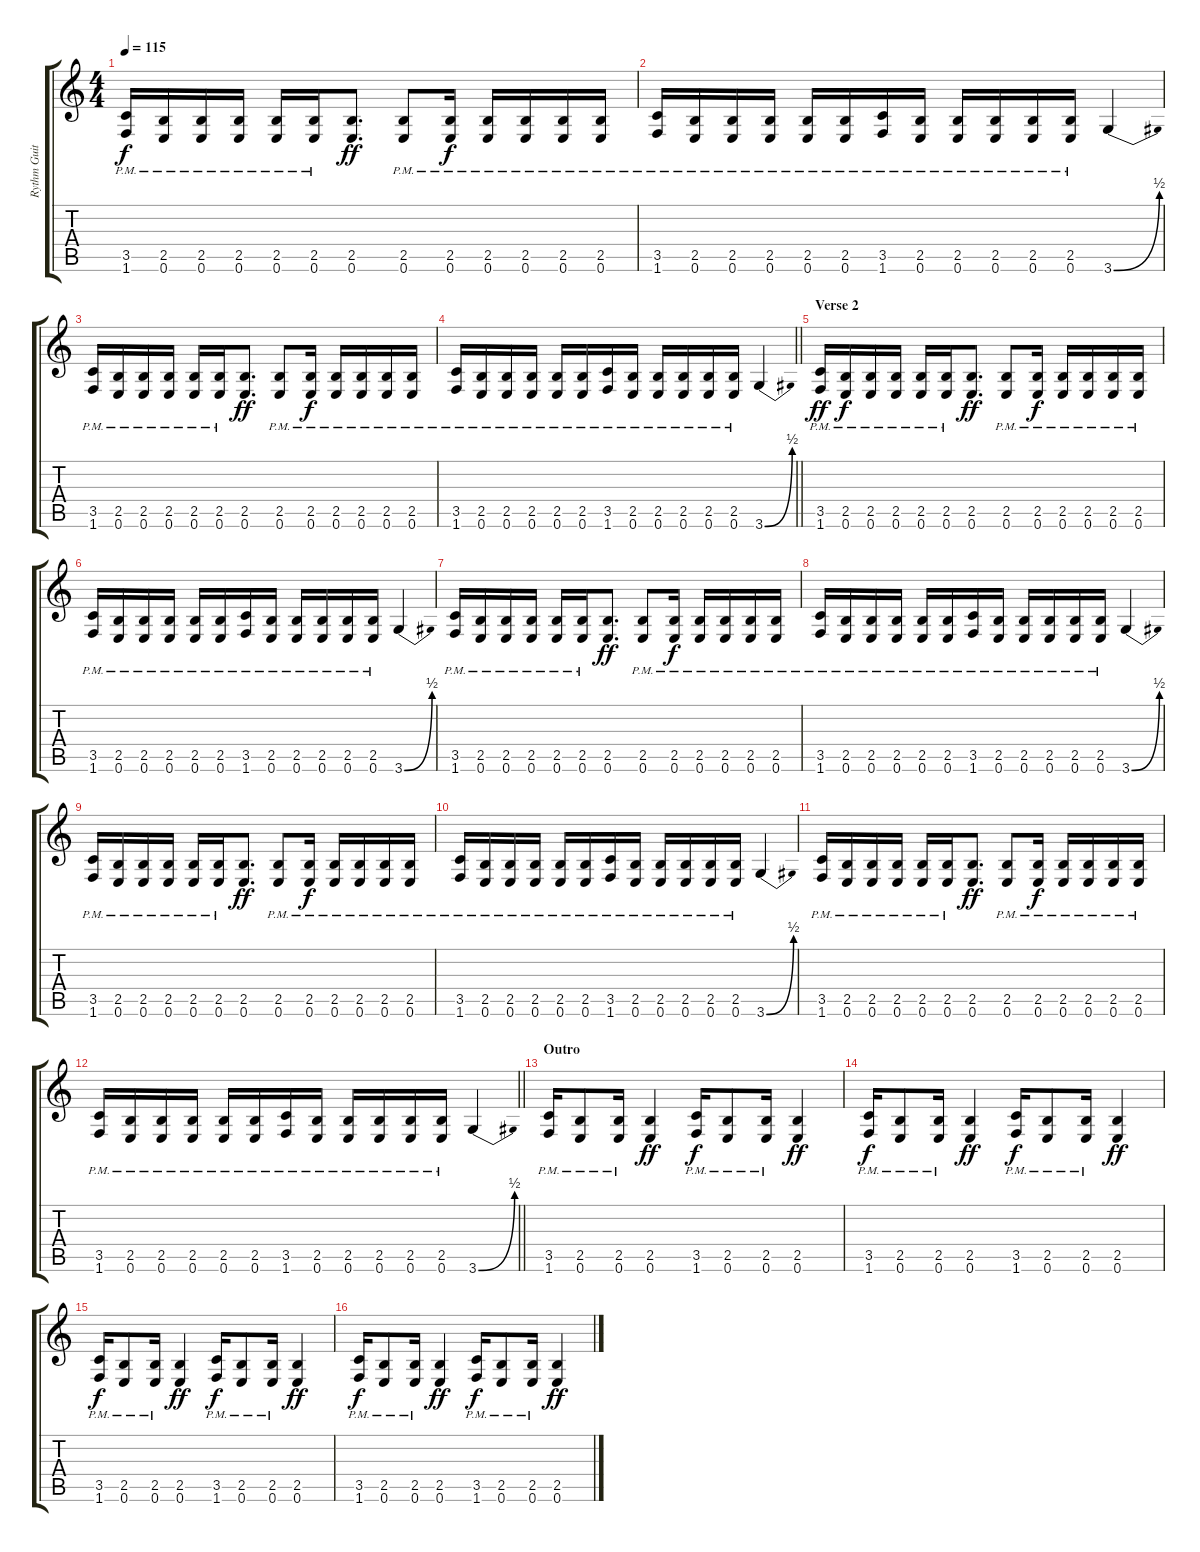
\track ("Rythm Guitar 1" "Rythm Guit") {instrument distortionguitar}
\staff {score tabs}
\tuning (E4 B3 G3 D3 A2 E2) {hide}
\ts (4 4)
\tempo 115
\clef g2
\ks c
(3.5 1.6{pm}).16{dy f} (2.5{pm} 0.6{pm}).16 (2.5{pm} 0.6{pm}).16 (2.5{pm} 0.6{pm}).16 (2.5{pm} 0.6{pm}).16 (2.5{pm} 0.6{pm}).16 (2.5 0.6).8{d dy ff} (2.5{pm} 0.6{pm}).8 (2.5{pm} 0.6{pm}).16{dy f} (2.5{pm} 0.6{pm}).16 (2.5{pm} 0.6{pm}).16 (2.5{pm} 0.6{pm}).16 (2.5{pm} 0.6{pm}).16 |
(3.5{pm} 1.6{pm}).16 (2.5{pm} 0.6{pm}).16 (2.5{pm} 0.6{pm}).16 (2.5{pm} 0.6{pm}).16 (2.5{pm} 0.6{pm}).16 (2.5{pm} 0.6{pm}).16 (3.5{pm} 1.6{pm}).16 (2.5{pm} 0.6{pm}).16 (2.5{pm} 0.6{pm}).16 (2.5{pm} 0.6{pm}).16 (2.5{pm} 0.6{pm}).16 (2.5{pm} 0.6{pm}).16 3.6{be (bend 0 0 60 2)}.4 |
(3.5 1.6{pm}).16 (2.5{pm} 0.6{pm}).16 (2.5{pm} 0.6{pm}).16 (2.5{pm} 0.6{pm}).16 (2.5{pm} 0.6{pm}).16 (2.5{pm} 0.6{pm}).16 (2.5 0.6).8{d dy ff} (2.5{pm} 0.6{pm}).8 (2.5{pm} 0.6{pm}).16{dy f} (2.5{pm} 0.6{pm}).16 (2.5{pm} 0.6{pm}).16 (2.5{pm} 0.6{pm}).16 (2.5{pm} 0.6{pm}).16 |
\barLineRight lightlight
(3.5{pm} 1.6{pm}).16 (2.5{pm} 0.6{pm}).16 (2.5{pm} 0.6{pm}).16 (2.5{pm} 0.6{pm}).16 (2.5{pm} 0.6{pm}).16 (2.5{pm} 0.6{pm}).16 (3.5{pm} 1.6{pm}).16 (2.5{pm} 0.6{pm}).16 (2.5{pm} 0.6{pm}).16 (2.5{pm} 0.6{pm}).16 (2.5{pm} 0.6{pm}).16 (2.5{pm} 0.6{pm}).16 3.6{be (bend 0 0 60 2)}.4 |
\section ("" "Verse 2")
(3.5 1.6{pm}).16{dy ff} (2.5{pm} 0.6{pm}).16{dy f} (2.5{pm} 0.6{pm}).16 (2.5{pm} 0.6{pm}).16 (2.5{pm} 0.6{pm}).16 (2.5{pm} 0.6{pm}).16 (2.5 0.6).8{d dy ff} (2.5{pm} 0.6{pm}).8 (2.5{pm} 0.6{pm}).16{dy f} (2.5{pm} 0.6{pm}).16 (2.5{pm} 0.6{pm}).16 (2.5{pm} 0.6{pm}).16 (2.5{pm} 0.6{pm}).16 |
(3.5{pm} 1.6{pm}).16 (2.5{pm} 0.6{pm}).16 (2.5{pm} 0.6{pm}).16 (2.5{pm} 0.6{pm}).16 (2.5{pm} 0.6{pm}).16 (2.5{pm} 0.6{pm}).16 (3.5{pm} 1.6{pm}).16 (2.5{pm} 0.6{pm}).16 (2.5{pm} 0.6{pm}).16 (2.5{pm} 0.6{pm}).16 (2.5{pm} 0.6{pm}).16 (2.5{pm} 0.6{pm}).16 3.6{be (bend 0 0 60 2)}.4 |
(3.5 1.6{pm}).16 (2.5{pm} 0.6{pm}).16 (2.5{pm} 0.6{pm}).16 (2.5{pm} 0.6{pm}).16 (2.5{pm} 0.6{pm}).16 (2.5{pm} 0.6{pm}).16 (2.5 0.6).8{d dy ff} (2.5{pm} 0.6{pm}).8 (2.5{pm} 0.6{pm}).16{dy f} (2.5{pm} 0.6{pm}).16 (2.5{pm} 0.6{pm}).16 (2.5{pm} 0.6{pm}).16 (2.5{pm} 0.6{pm}).16 |
(3.5{pm} 1.6{pm}).16 (2.5{pm} 0.6{pm}).16 (2.5{pm} 0.6{pm}).16 (2.5{pm} 0.6{pm}).16 (2.5{pm} 0.6{pm}).16 (2.5{pm} 0.6{pm}).16 (3.5{pm} 1.6{pm}).16 (2.5{pm} 0.6{pm}).16 (2.5{pm} 0.6{pm}).16 (2.5{pm} 0.6{pm}).16 (2.5{pm} 0.6{pm}).16 (2.5{pm} 0.6{pm}).16 3.6{be (bend 0 0 60 2)}.4 |
(3.5 1.6{pm}).16 (2.5{pm} 0.6{pm}).16 (2.5{pm} 0.6{pm}).16 (2.5{pm} 0.6{pm}).16 (2.5{pm} 0.6{pm}).16 (2.5{pm} 0.6{pm}).16 (2.5 0.6).8{d dy ff} (2.5{pm} 0.6{pm}).8 (2.5{pm} 0.6{pm}).16{dy f} (2.5{pm} 0.6{pm}).16 (2.5{pm} 0.6{pm}).16 (2.5{pm} 0.6{pm}).16 (2.5{pm} 0.6{pm}).16 |
(3.5{pm} 1.6{pm}).16 (2.5{pm} 0.6{pm}).16 (2.5{pm} 0.6{pm}).16 (2.5{pm} 0.6{pm}).16 (2.5{pm} 0.6{pm}).16 (2.5{pm} 0.6{pm}).16 (3.5{pm} 1.6{pm}).16 (2.5{pm} 0.6{pm}).16 (2.5{pm} 0.6{pm}).16 (2.5{pm} 0.6{pm}).16 (2.5{pm} 0.6{pm}).16 (2.5{pm} 0.6{pm}).16 3.6{be (bend 0 0 60 2)}.4 |
(3.5 1.6{pm}).16 (2.5{pm} 0.6{pm}).16 (2.5{pm} 0.6{pm}).16 (2.5{pm} 0.6{pm}).16 (2.5{pm} 0.6{pm}).16 (2.5{pm} 0.6{pm}).16 (2.5 0.6).8{d dy ff} (2.5{pm} 0.6{pm}).8 (2.5{pm} 0.6{pm}).16{dy f} (2.5{pm} 0.6{pm}).16 (2.5{pm} 0.6{pm}).16 (2.5{pm} 0.6{pm}).16 (2.5{pm} 0.6{pm}).16 |
\barLineRight lightlight
(3.5{pm} 1.6{pm}).16 (2.5{pm} 0.6{pm}).16 (2.5{pm} 0.6{pm}).16 (2.5{pm} 0.6{pm}).16 (2.5{pm} 0.6{pm}).16 (2.5{pm} 0.6{pm}).16 (3.5{pm} 1.6{pm}).16 (2.5{pm} 0.6{pm}).16 (2.5{pm} 0.6{pm}).16 (2.5{pm} 0.6{pm}).16 (2.5{pm} 0.6{pm}).16 (2.5{pm} 0.6{pm}).16 3.6{be (bend 0 0 60 2)}.4 |
\section ("" "Outro")
(3.5{pm} 1.6{pm}).16 (2.5{pm} 0.6{pm}).8 (2.5{pm} 0.6{pm}).16 (2.5 0.6).4{dy ff} (3.5{pm} 1.6{pm}).16{dy f} (2.5{pm} 0.6{pm}).8 (2.5{pm} 0.6{pm}).16 (2.5 0.6).4{dy ff} |
(3.5{pm} 1.6{pm}).16{dy f} (2.5{pm} 0.6{pm}).8 (2.5{pm} 0.6{pm}).16 (2.5 0.6).4{dy ff} (3.5{pm} 1.6{pm}).16{dy f} (2.5{pm} 0.6{pm}).8 (2.5{pm} 0.6{pm}).16 (2.5 0.6).4{dy ff} |
(3.5{pm} 1.6{pm}).16{dy f} (2.5{pm} 0.6{pm}).8 (2.5{pm} 0.6{pm}).16 (2.5 0.6).4{dy ff} (3.5{pm} 1.6{pm}).16{dy f} (2.5{pm} 0.6{pm}).8 (2.5{pm} 0.6{pm}).16 (2.5 0.6).4{dy ff} |
(3.5{pm} 1.6{pm}).16{dy f} (2.5{pm} 0.6{pm}).8 (2.5{pm} 0.6{pm}).16 (2.5 0.6).4{dy ff} (3.5{pm} 1.6{pm}).16{dy f} (2.5{pm} 0.6{pm}).8 (2.5{pm} 0.6{pm}).16 (2.5 0.6).4{dy ff}
